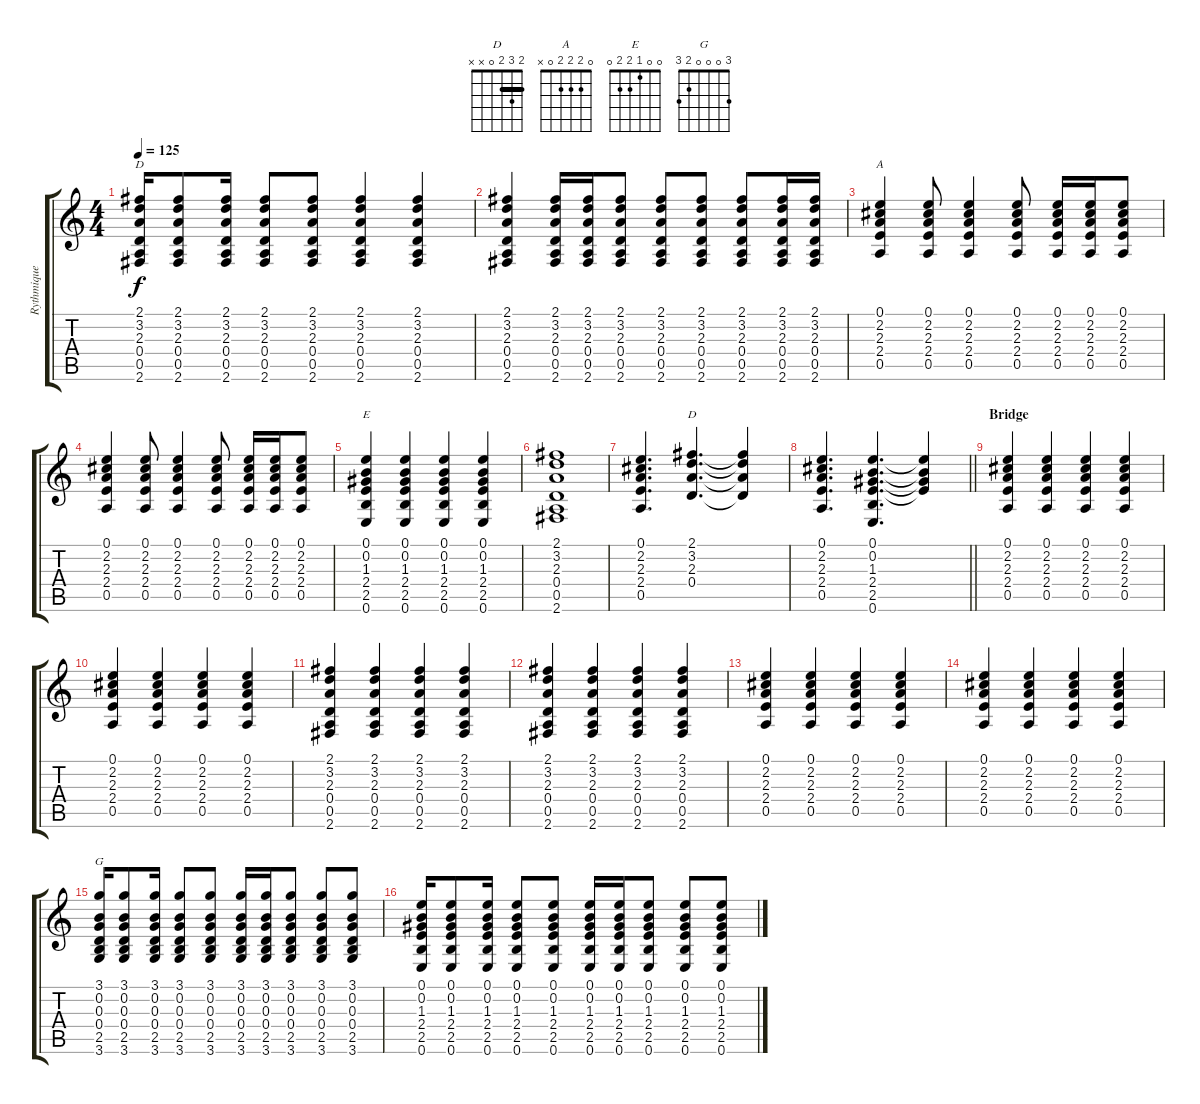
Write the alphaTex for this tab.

\track ("Rythmique" "Rythmique") {instrument acousticguitarsteel}
\staff {score tabs}
\tuning (E4 B3 G3 D3 A2 E2) {hide}
\chord ("D" 2 3 2 0 0 2) {barre 2}
\chord ("A" 0 2 2 2 0 x)
\chord ("E" 0 0 1 2 2 0)
\chord ("D" 2 3 2 0 x x) {barre 2}
\chord ("G" 3 0 0 0 2 3)
\ts (4 4)
\tempo 125
\clef g2
\ks c
(2.1 3.2 2.3 0.4 0.5 2.6).16{ch "D" dy f} (2.1 3.2 2.3 0.4 0.5 2.6).8 (2.1 3.2 2.3 0.4 0.5 2.6).16 (2.1 3.2 2.3 0.4 0.5 2.6).8 (2.1 3.2 2.3 0.4 0.5 2.6).8 (2.1 3.2 2.3 0.4 0.5 2.6).4 (2.1 3.2 2.3 0.4 0.5 2.6).4 |
(2.1 3.2 2.3 0.4 0.5 2.6).4 (2.1 3.2 2.3 0.4 0.5 2.6).16 (2.1 3.2 2.3 0.4 0.5 2.6).16 (2.1 3.2 2.3 0.4 0.5 2.6).8 (2.1 3.2 2.3 0.4 0.5 2.6).8 (2.1 3.2 2.3 0.4 0.5 2.6).8 (2.1 3.2 2.3 0.4 0.5 2.6).8 (2.1 3.2 2.3 0.4 0.5 2.6).16 (2.1 3.2 2.3 0.4 0.5 2.6).16 |
(0.1 2.2 2.3 2.4 0.5).4{ch "A"} (0.1 2.2 2.3 2.4 0.5).8 (0.1 2.2 2.3 2.4 0.5).4 (0.1 2.2 2.3 2.4 0.5).8 (0.1 2.2 2.3 2.4 0.5).16 (0.1 2.2 2.3 2.4 0.5).16 (0.1 2.2 2.3 2.4 0.5).8 |
(0.1 2.2 2.3 2.4 0.5).4 (0.1 2.2 2.3 2.4 0.5).8 (0.1 2.2 2.3 2.4 0.5).4 (0.1 2.2 2.3 2.4 0.5).8 (0.1 2.2 2.3 2.4 0.5).16 (0.1 2.2 2.3 2.4 0.5).16 (0.1 2.2 2.3 2.4 0.5).8 |
(0.1 0.2 1.3 2.4 2.5 0.6).4{ch "E"} (0.1 0.2 1.3 2.4 2.5 0.6).4 (0.1 0.2 1.3 2.4 2.5 0.6).4 (0.1 0.2 1.3 2.4 2.5 0.6).4 |
(2.1 3.2 2.3 0.4 0.5 2.6).1 |
(0.1 2.2 2.3 2.4 0.5).4{d} (2.1 3.2 2.3 0.4).4{d ch "D"} (2.1{t} 3.2{t} 2.3{t} 0.4{t}).4 |
\barLineRight lightlight
(0.1 2.2 2.3 2.4 0.5).4{d} (0.1 0.2 1.3 2.4 2.5 0.6).4{d} (0.1{t} 0.2{t} 1.3{t} 2.4{t}).4 |
\section ("" "Bridge")
(0.1 2.2 2.3 2.4 0.5).4 (0.1 2.2 2.3 2.4 0.5).4 (0.1 2.2 2.3 2.4 0.5).4 (0.1 2.2 2.3 2.4 0.5).4 |
(0.1 2.2 2.3 2.4 0.5).4 (0.1 2.2 2.3 2.4 0.5).4 (0.1 2.2 2.3 2.4 0.5).4 (0.1 2.2 2.3 2.4 0.5).4 |
(2.1 3.2 2.3 0.4 0.5 2.6).4 (2.1 3.2 2.3 0.4 0.5 2.6).4 (2.1 3.2 2.3 0.4 0.5 2.6).4 (2.1 3.2 2.3 0.4 0.5 2.6).4 |
(2.1 3.2 2.3 0.4 0.5 2.6).4 (2.1 3.2 2.3 0.4 0.5 2.6).4 (2.1 3.2 2.3 0.4 0.5 2.6).4 (2.1 3.2 2.3 0.4 0.5 2.6).4 |
(0.1 2.2 2.3 2.4 0.5).4 (0.1 2.2 2.3 2.4 0.5).4 (0.1 2.2 2.3 2.4 0.5).4 (0.1 2.2 2.3 2.4 0.5).4 |
(0.1 2.2 2.3 2.4 0.5).4 (0.1 2.2 2.3 2.4 0.5).4 (0.1 2.2 2.3 2.4 0.5).4 (0.1 2.2 2.3 2.4 0.5).4 |
(3.1 0.2 0.3 0.4 2.5 3.6).16{ch "G"} (3.1 0.2 0.3 0.4 2.5 3.6).8 (3.1 0.2 0.3 0.4 2.5 3.6).16 (3.1 0.2 0.3 0.4 2.5 3.6).8 (3.1 0.2 0.3 0.4 2.5 3.6).8 (3.1 0.2 0.3 0.4 2.5 3.6).16 (3.1 0.2 0.3 0.4 2.5 3.6).16 (3.1 0.2 0.3 0.4 2.5 3.6).8 (3.1 0.2 0.3 0.4 2.5 3.6).8 (3.1 0.2 0.3 0.4 2.5 3.6).8 |
(0.1 0.2 1.3 2.4 2.5 0.6).16 (0.1 0.2 1.3 2.4 2.5 0.6).8 (0.1 0.2 1.3 2.4 2.5 0.6).16 (0.1 0.2 1.3 2.4 2.5 0.6).8 (0.1 0.2 1.3 2.4 2.5 0.6).8 (0.1 0.2 1.3 2.4 2.5 0.6).16 (0.1 0.2 1.3 2.4 2.5 0.6).16 (0.1 0.2 1.3 2.4 2.5 0.6).8 (0.1 0.2 1.3 2.4 2.5 0.6).8 (0.1 0.2 1.3 2.4 2.5 0.6).8
